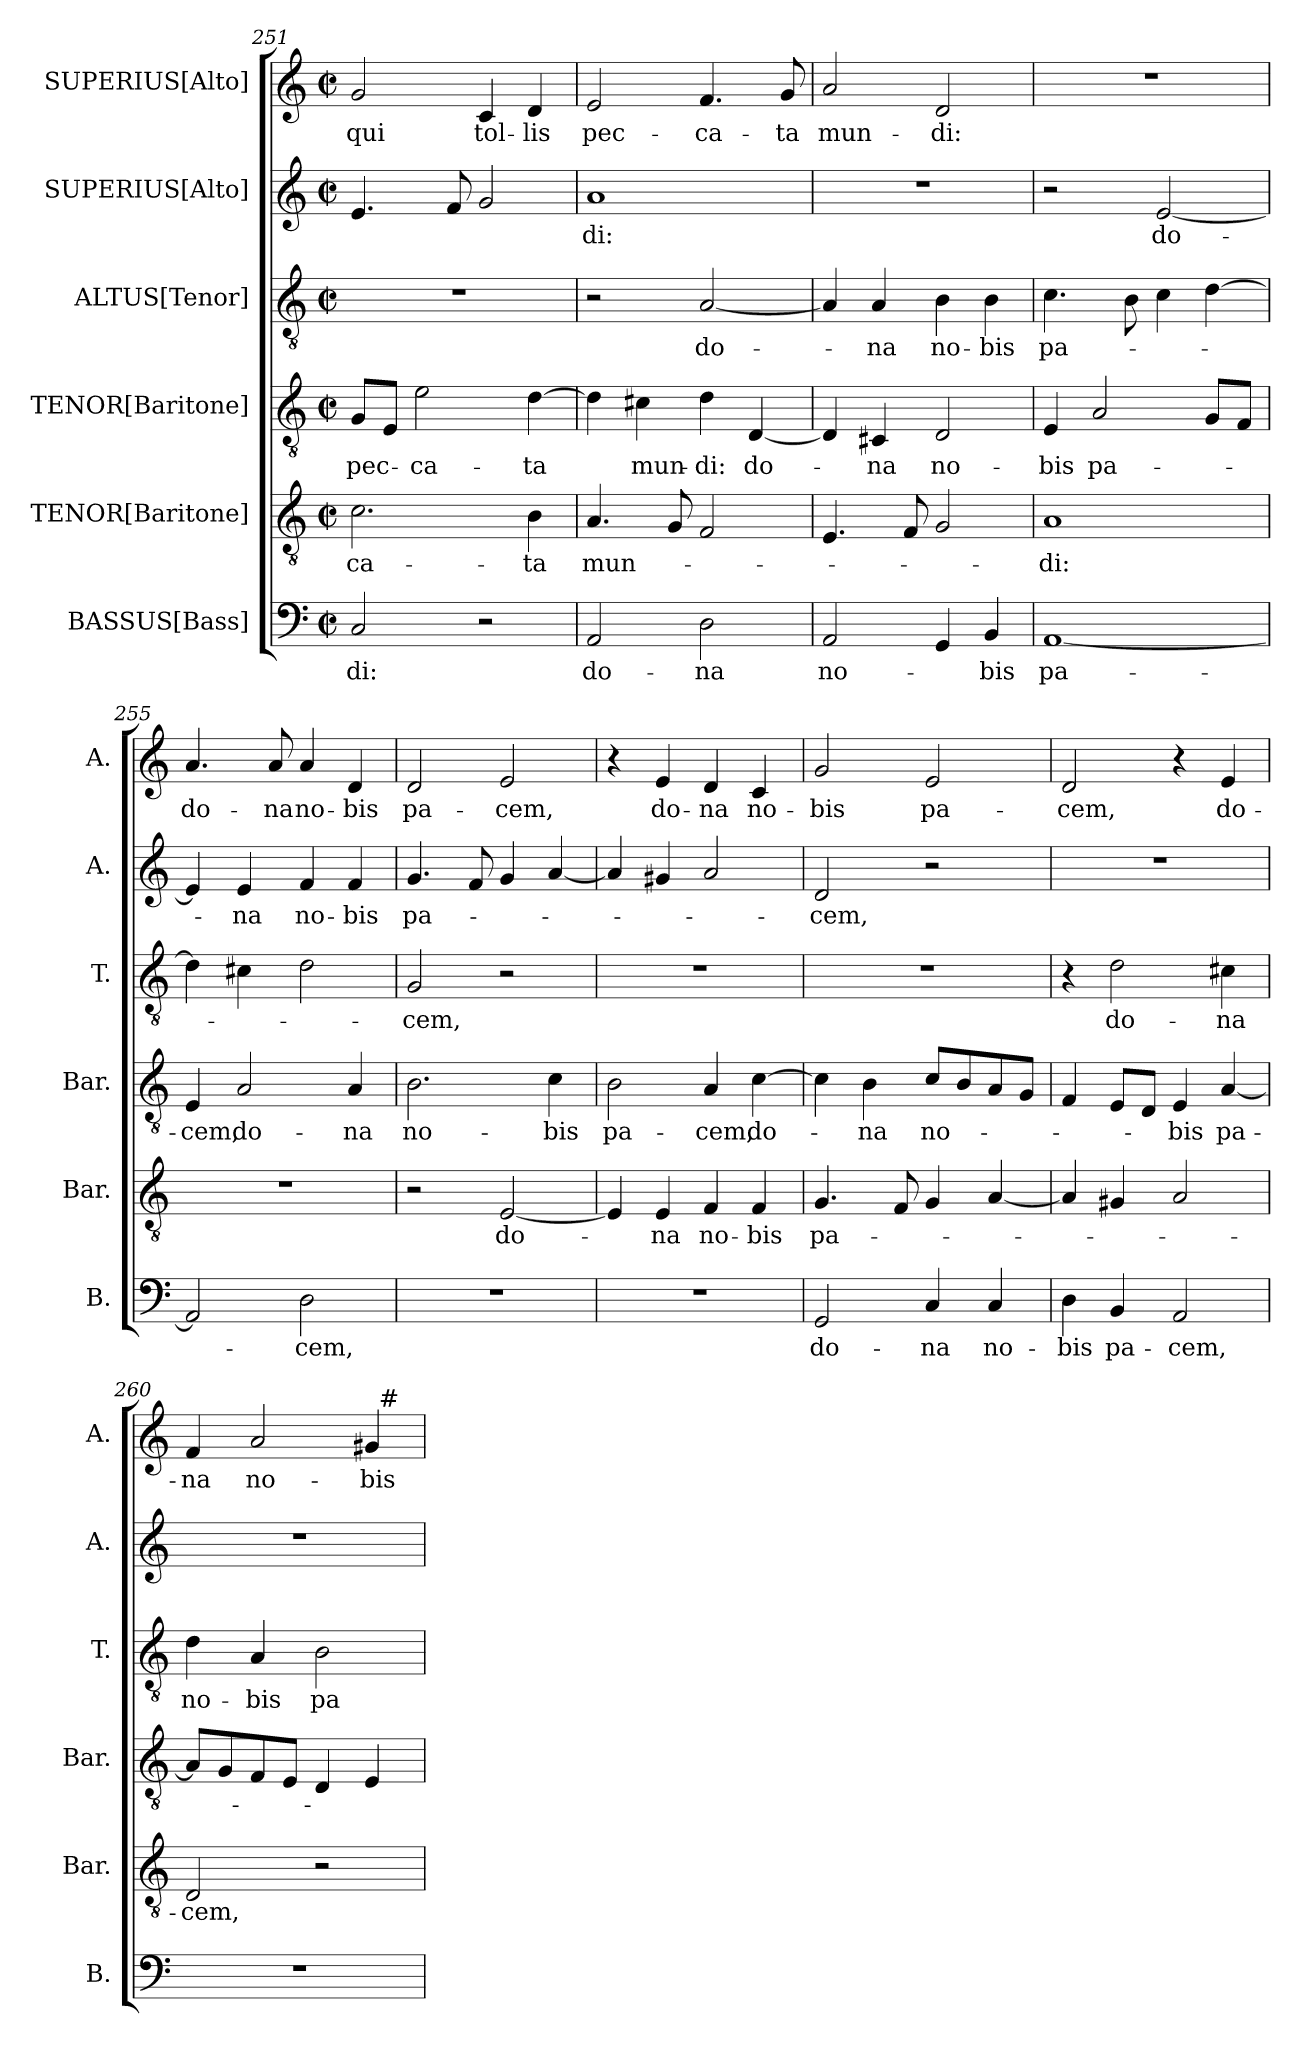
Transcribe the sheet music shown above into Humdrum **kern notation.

**kern	**text	**kern	**text	**kern	**text	**kern	**text	**kern	**text	**kern	**text
*part6	*part6	*part5	*part5	*part4	*part4	*part3	*part3	*part2	*part2	*part1	*part1
*staff6	*staff6	*staff5	*staff5	*staff4	*staff4	*staff3	*staff3	*staff2	*staff2	*staff1	*staff1
*I"BASSUS[Bass]	*	*I"TENOR[Baritone]	*	*I"TENOR[Baritone]	*	*I"ALTUS[Tenor]	*	*I"SUPERIUS[Alto]	*	*I"SUPERIUS[Alto]	*
*I'B.	*	*I'Bar.	*	*I'Bar.	*	*I'T.	*	*I'A.	*	*I'A.	*
*clefF4	*	*clefGv2	*	*clefGv2	*	*clefGv2	*	*clefG2	*	*clefG2	*
*	*	*ITrd7c12	*	*ITrd7c12	*	*ITrd7c12	*	*	*	*	*
*k[]	*	*k[]	*	*k[]	*	*k[]	*	*k[]	*	*k[]	*
*C:	*	*C:	*	*C:	*	*C:	*	*C:	*	*C:	*
*M2/2	*	*M2/2	*	*M2/2	*	*M2/2	*	*M2/2	*	*M2/2	*
*met(c|)	*	*met(c|)	*	*met(c|)	*	*met(c|)	*	*met(c|)	*	*met(c|)	*
=251	=251	=251	=251	=251	=251	=251	=251	=251	=251	=251	=251
!	!LO:LY:b	!	!LO:LY:b	!	!LO:LY:b	!	!	!	!	!	!LO:LY:b
2C/	-di:	2.C\	-ca-	8GG/L	pec-	1r	.	4.e/	.	2g/	qui
.	.	.	.	8EE/J	.	.	.	.	.	.	.
!	!	!	!	!	!LO:LY:b	!	!	!	!	!	!
.	.	.	.	2E\	-ca-	.	.	.	.	.	.
.	.	.	.	.	.	.	.	8f/	.	.	.
!	!	!	!	!	!	!	!	!	!	!	!LO:LY:b
2r	.	.	.	.	.	.	.	2g/	.	4c/	tol-
!	!	!	!LO:LY:b	!	!LO:LY:b	!	!	!	!	!	!LO:LY:b
.	.	4BB\	-ta	[>4D\	-ta	.	.	.	.	4d/	-lis
=252	=252	=252	=252	=252	=252	=252	=252	=252	=252	=252	=252
!	!LO:LY:b	!	!LO:LY:b	!	!	!	!	!	!LO:LY:b	!	!LO:LY:b
2AA/	do-	4.AA/	mun-	4D\]	.	2r	.	1a	-di:	2e/	pec-
!	!	!	!	!	!LO:LY:b	!	!	!	!	!	!
.	.	.	.	4C#X\	mun-	.	.	.	.	.	.
.	.	8GG/	.	.	.	.	.	.	.	.	.
!	!LO:LY:b	!	!	!	!LO:LY:b	!	!LO:LY:b	!	!	!	!LO:LY:b
2D\	-na	2FF/	.	4D\	-di:	[<2AA/	do-	.	.	4.f/	-ca-
!	!	!	!	!	!LO:LY:b	!	!	!	!	!	!
.	.	.	.	[<4DD/	do-	.	.	.	.	.	.
!	!	!	!	!	!	!	!	!	!	!	!LO:LY:b
.	.	.	.	.	.	.	.	.	.	8g/	-ta
=253	=253	=253	=253	=253	=253	=253	=253	=253	=253	=253	=253
!	!LO:LY:b	!	!	!	!	!	!	!	!	!	!LO:LY:b
2AA/	no-	4.EE/	.	4DD/]	.	4AA/]	.	1r	.	2a/	mun-
!	!	!	!	!	!LO:LY:b	!	!LO:LY:b	!	!	!	!
.	.	.	.	4CC#X/	-na	4AA/	-na	.	.	.	.
.	.	8FF/	.	.	.	.	.	.	.	.	.
!	!	!	!	!	!LO:LY:b	!	!LO:LY:b	!	!	!	!LO:LY:b
4GG/	.	2GG/	.	2DD/	no-	4BB\	no-	.	.	2d/	-di:
!	!LO:LY:b	!	!	!	!	!	!LO:LY:b	!	!	!	!
4BB/	-bis	.	.	.	.	4BB\	-bis	.	.	.	.
!!LO:PB:g=z
=254	=254	=254	=254	=254	=254	=254	=254	=254	=254	=254	=254
!	!LO:LY:b	!	!LO:LY:b	!	!LO:LY:b	!	!LO:LY:b	!	!	!	!
[<1AA	pa-	1AA	-di:	4EE/	-bis	4.C\	pa-	2r	.	1r	.
!	!	!	!	!	!LO:LY:b	!	!	!	!	!	!
.	.	.	.	2AA/	pa-	.	.	.	.	.	.
.	.	.	.	.	.	8BB\	.	.	.	.	.
!	!	!	!	!	!	!	!	!	!LO:LY:b	!	!
.	.	.	.	.	.	4C\	.	[<2e/	do-	.	.
.	.	.	.	8GG/L	.	[>4D\	.	.	.	.	.
.	.	.	.	8FF/J	.	.	.	.	.	.	.
=255	=255	=255	=255	=255	=255	=255	=255	=255	=255	=255	=255
!	!	!	!	!	!LO:LY:b	!	!	!	!	!	!LO:LY:b
2AA/]	.	1r	.	4EE/	-cem,	4D\]	.	4e/]	.	4.a/	do-
!	!	!	!	!	!LO:LY:b	!	!	!	!LO:LY:b	!	!
.	.	.	.	2AA/	do-	4C#X\	.	4e/	-na	.	.
!	!	!	!	!	!	!	!	!	!	!	!LO:LY:b
.	.	.	.	.	.	.	.	.	.	8a/	-na
!	!LO:LY:b	!	!	!	!	!	!	!	!LO:LY:b	!	!LO:LY:b
2D\	-cem,	.	.	.	.	2D\	.	4f/	no-	4a/	no-
!	!	!	!	!	!LO:LY:b	!	!	!	!LO:LY:b	!	!LO:LY:b
.	.	.	.	4AA/	-na	.	.	4f/	-bis	4d/	-bis
=256	=256	=256	=256	=256	=256	=256	=256	=256	=256	=256	=256
!	!	!	!	!	!LO:LY:b	!	!LO:LY:b	!	!LO:LY:b	!	!LO:LY:b
1r	.	2r	.	2.BB\	no-	2GG/	-cem,	4.g/	pa-	2d/	pa-
.	.	.	.	.	.	.	.	8f/	.	.	.
!	!	!	!LO:LY:b	!	!	!	!	!	!	!	!LO:LY:b
.	.	[<2EE/	do-	.	.	2r	.	4g/	.	2e/	-cem,
!	!	!	!	!	!LO:LY:b	!	!	!	!	!	!
.	.	.	.	4C\	-bis	.	.	[<4a/	.	.	.
=257	=257	=257	=257	=257	=257	=257	=257	=257	=257	=257	=257
!	!	!	!	!	!LO:LY:b	!	!	!	!	!	!
1r	.	4EE/]	.	2BB\	pa-	1r	.	4a/]	.	4r	.
!	!	!	!LO:LY:b	!	!	!	!	!	!	!	!LO:LY:b
.	.	4EE/	-na	.	.	.	.	4g#X/	.	4e/	do-
!	!	!	!LO:LY:b	!	!LO:LY:b	!	!	!	!	!	!LO:LY:b
.	.	4FF/	no-	4AA/	-cem,	.	.	2a/	.	4d/	-na
!	!	!	!LO:LY:b	!	!LO:LY:b	!	!	!	!	!	!LO:LY:b
.	.	4FF/	-bis	[>4C\	do-	.	.	.	.	4c/	no-
=258	=258	=258	=258	=258	=258	=258	=258	=258	=258	=258	=258
!	!LO:LY:b	!	!LO:LY:b	!	!	!	!	!	!LO:LY:b	!	!LO:LY:b
2GG/	do-	4.GG/	pa-	4C\]	.	1r	.	2d/	-cem,	2g/	-bis
!	!	!	!	!	!LO:LY:b	!	!	!	!	!	!
.	.	.	.	4BB\	-na	.	.	.	.	.	.
.	.	8FF/	.	.	.	.	.	.	.	.	.
!	!LO:LY:b	!	!	!	!LO:LY:b	!	!	!	!	!	!LO:LY:b
4C/	-na	4GG/	.	8C/L	no-	.	.	2r	.	2e/	pa-
.	.	.	.	8BB/	.	.	.	.	.	.	.
!	!LO:LY:b	!	!	!	!	!	!	!	!	!	!
4C/	no-	[<4AA/	.	8AA/	.	.	.	.	.	.	.
.	.	.	.	8GG/J	.	.	.	.	.	.	.
=259	=259	=259	=259	=259	=259	=259	=259	=259	=259	=259	=259
!	!LO:LY:b	!	!	!	!	!	!	!	!	!	!LO:LY:b
4D\	-bis	4AA/]	.	4FF/	.	4r	.	1r	.	2d/	-cem,
!	!LO:LY:b	!	!	!	!	!	!LO:LY:b	!	!	!	!
4BB/	pa-	4GG#X/	.	8EE/L	.	2D\	do-	.	.	.	.
.	.	.	.	8DD/J	.	.	.	.	.	.	.
!	!LO:LY:b	!	!	!	!LO:LY:b	!	!	!	!	!	!
2AA/	-cem,	2AA/	.	4EE/	-bis	.	.	.	.	4r	.
!	!	!	!	!	!LO:LY:b	!	!LO:LY:b	!	!	!	!LO:LY:b
.	.	.	.	[<4AA/	pa-	4C#X\	-na	.	.	4e/	do-
!!LO:LB:g=z
=260	=260	=260	=260	=260	=260	=260	=260	=260	=260	=260	=260
!	!	!	!LO:LY:b	!	!	!	!LO:LY:b	!	!	!	!LO:LY:b
*	*	*	*	*	*	*	*	*	*	*^	*
1r	.	2DD/	-cem,	8AA/L]	.	4D\	no-	1r	.	4f/	2ryy	-na
.	.	.	.	8GG/	.	.	.	.	.	.	.	.
!	!	!	!	!	!	!	!LO:LY:b	!	!	!	!	!LO:LY:b
.	.	.	.	8FF/	.	4AA/	-bis	.	.	2a/	.	no-
.	.	.	.	8EE/J	.	.	.	.	.	.	.	.
!	!	!	!	!	!	!	!LO:LY:b	!	!	!	!	!
.	.	2r	.	4DD/	.	2BB\	pa-	.	.	.	4ryy	.
!	!	!	!	!	!	!	!	!	!	!	!	!LO:LY:b
.	.	.	.	4EE/	.	.	.	.	.	4g#/	32ryy	-bis
!	!	!	!	!	!	!	!	!	!	!	!LO:TX:a:t=#	!
.	.	.	.	.	.	.	.	.	.	.	8..ryy	.
*	*	*	*	*	*	*	*	*	*	*v	*v	*
=	=	=	=	=	=	=	=	=	=	=	=
*-	*-	*-	*-	*-	*-	*-	*-	*-	*-	*-	*-
